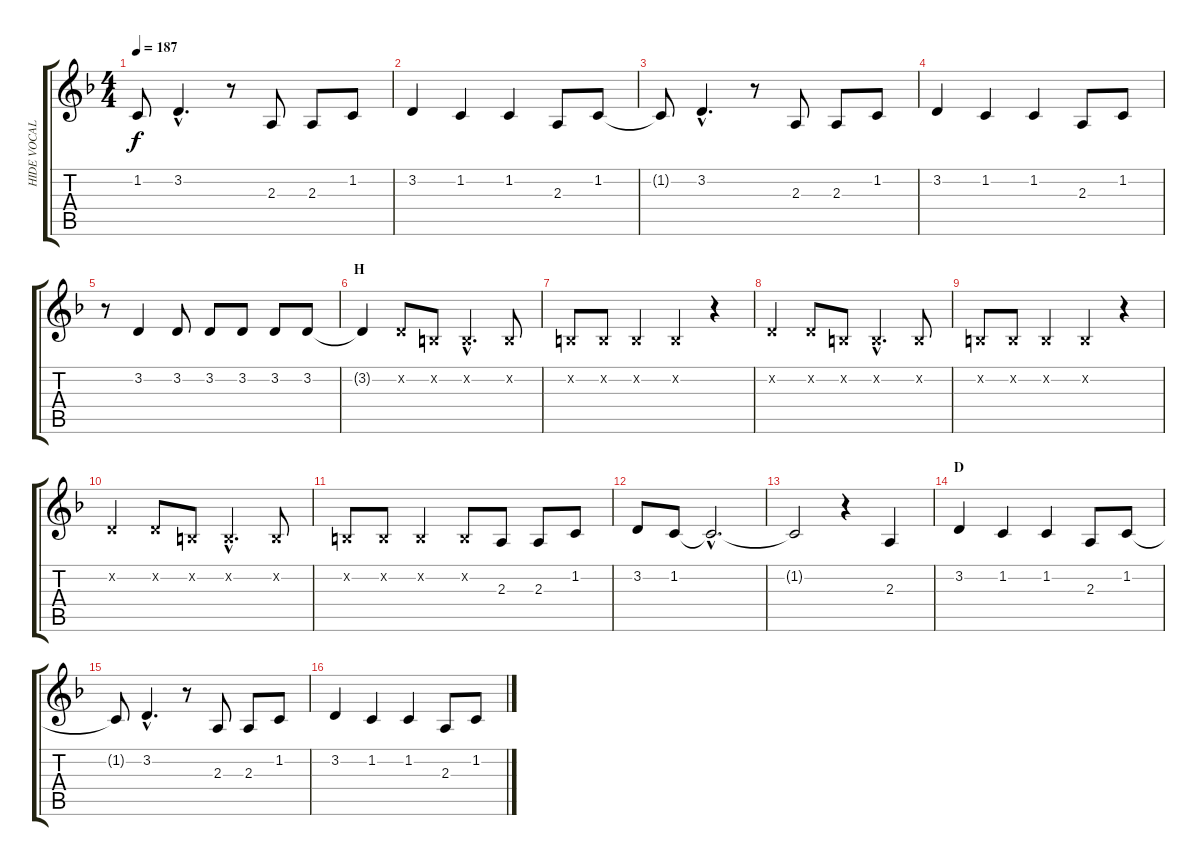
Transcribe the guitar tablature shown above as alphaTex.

\track ("HIDE VOCAL" "HIDE VOCAL") {instrument oboe}
\staff {score tabs}
\tuning (E4 B3 G3 D3 A2 E2) {hide}
\ts (4 4)
\tempo 187
\clef g2
\ks dminor
1.2{t}.8{dy f} 3.2{hac}.4{d} r.8 2.3.8 2.3.8 1.2.8 |
3.2.4 1.2.4 1.2.4 2.3.8 1.2.8 |
1.2{t}.8 3.2{hac}.4{d} r.8 2.3.8 2.3.8 1.2.8 |
3.2.4 1.2.4 1.2.4 2.3.8 1.2.8 |
r.8 3.2.4 3.2.8 3.2.8 3.2.8 3.2.8 3.2.8 |
\section ("" "H")
3.2{t}.4 3.2{x}.8 0.2{x}.8 0.2{hac x}.4{d} 0.2{x}.8 |
0.2{x}.8 0.2{x}.8 0.2{x}.4 0.2{x}.4 r.4 |
3.2{x}.4 3.2{x}.8 0.2{x}.8 0.2{hac x}.4{d} 0.2{x}.8 |
0.2{x}.8 0.2{x}.8 0.2{x}.4 0.2{x}.4 r.4 |
3.2{x}.4 3.2{x}.8 0.2{x}.8 0.2{hac x}.4{d} 0.2{x}.8 |
0.2{x}.8 0.2{x}.8 0.2{x}.4 0.2{x}.8 2.3.8 2.3.8 1.2.8 |
3.2.8 1.2.8 1.2{hac t}.2{d} |
1.2{t}.2 r.4 2.3.4 |
\section ("" "D")
3.2.4 1.2.4 1.2.4 2.3.8 1.2.8 |
1.2{t}.8 3.2{hac}.4{d} r.8 2.3.8 2.3.8 1.2.8 |
3.2.4 1.2.4 1.2.4 2.3.8 1.2.8
